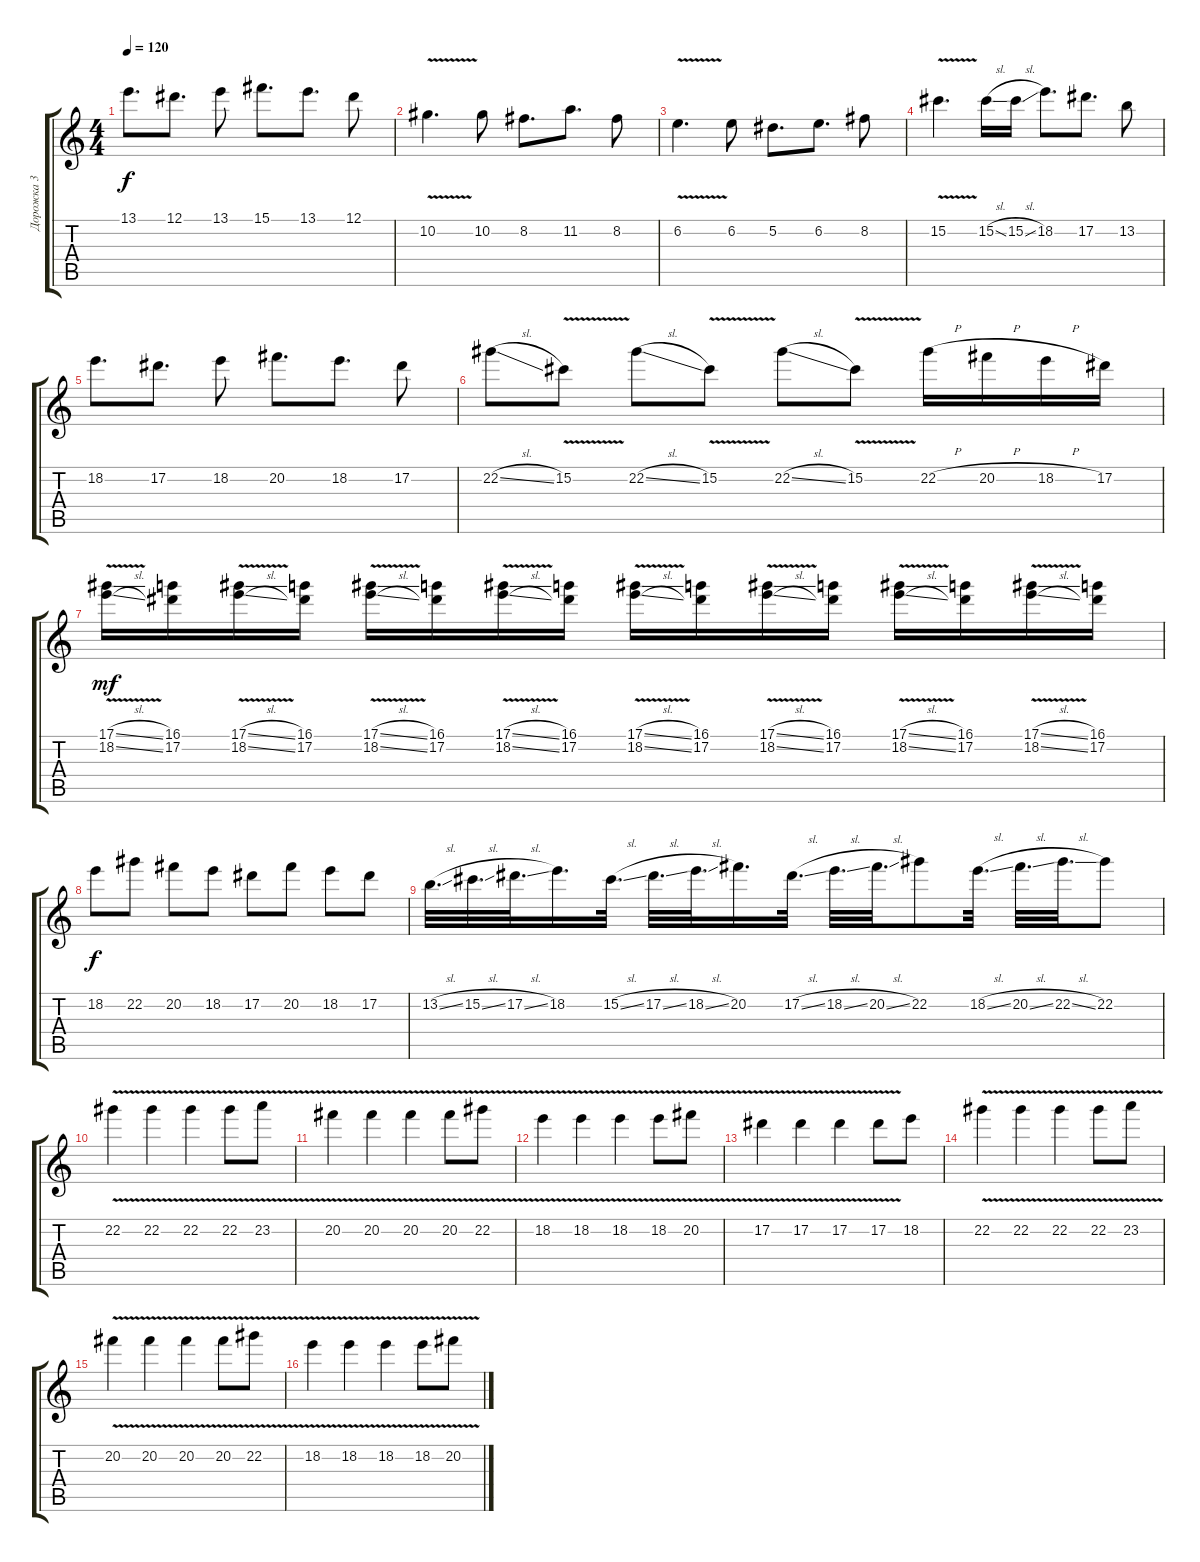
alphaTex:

\track ("Дорожка 3" "Дорожка 3") {instrument distortionguitar}
\staff {score tabs}
\tuning (Eb4 Bb3 Gb3 Db3 Ab2 Db2) {hide}
\ts (4 4)
\tempo 120
\clef g2
\ks c
13.1.8{d dy f} 12.1.8{d} 13.1.8 15.1.8{d} 13.1.8{d} 12.1.8 |
10.2{v}.4{d} 10.2.8 8.2.8{d} 11.2.8{d} 8.2.8 |
6.2{v}.4{d} 6.2.8 5.2.8{d} 6.2.8{d} 8.2.8 |
15.2{v}.4{d} 15.2{sl}.16 15.2{sl}.16 18.2.8{d} 17.2.8{d} 13.2.8 |
18.2.8{d} 17.2.8{d} 18.2.8 20.2.8{d} 18.2.8{d} 17.2.8 |
22.2{sl}.8 15.2{v}.8 22.2{sl}.8 15.2{v}.8 22.2{sl}.8 15.2{v}.8 22.2{h}.16 20.2{h}.16 18.2{h}.16 17.2.16 |
(17.1{v sl} 18.2{sl}).16{dy mf} (16.1 17.2).16 (17.1{v sl} 18.2{sl}).16 (16.1 17.2).16 (17.1{v sl} 18.2{sl}).16 (16.1 17.2).16 (17.1{v sl} 18.2{sl}).16 (16.1 17.2).16 (17.1{v sl} 18.2{sl}).16 (16.1 17.2).16 (17.1{v sl} 18.2{sl}).16 (16.1 17.2).16 (17.1{v sl} 18.2{sl}).16 (16.1 17.2).16 (17.1{v sl} 18.2{sl}).16 (16.1 17.2).16 |
18.2.8{dy f} 22.2.8 20.2.8 18.2.8 17.2.8 20.2.8 18.2.8 17.2.8 |
13.2{sl}.32{d} 15.2{sl}.32{d} 17.2{sl}.32{d} 18.2.16{d} 15.2{sl}.32{d} 17.2{sl}.32{d} 18.2{sl}.32{d} 20.2.16{d} 17.2{sl}.32{d} 18.2{sl}.32{d} 20.2{sl}.32{d} 22.2.8 18.2{sl}.32{d} 20.2{sl}.32{d} 22.2{sl}.32{d} 22.2.8 |
22.2{v}.4 22.2{v}.4 22.2{v}.4 22.2{v}.8 23.2{v}.8 |
20.2{v}.4 20.2{v}.4 20.2{v}.4 20.2{v}.8 22.2{v}.8 |
18.2{v}.4 18.2{v}.4 18.2{v}.4 18.2{v}.8 20.2{v}.8 |
17.2{v}.4 17.2{v}.4 17.2{v}.4 17.2{v}.8 18.2.8 |
22.2{v}.4 22.2{v}.4 22.2{v}.4 22.2{v}.8 23.2{v}.8 |
20.2{v}.4 20.2{v}.4 20.2{v}.4 20.2{v}.8 22.2{v}.8 |
18.2{v}.4 18.2{v}.4 18.2{v}.4 18.2{v}.8 20.2{v}.8
